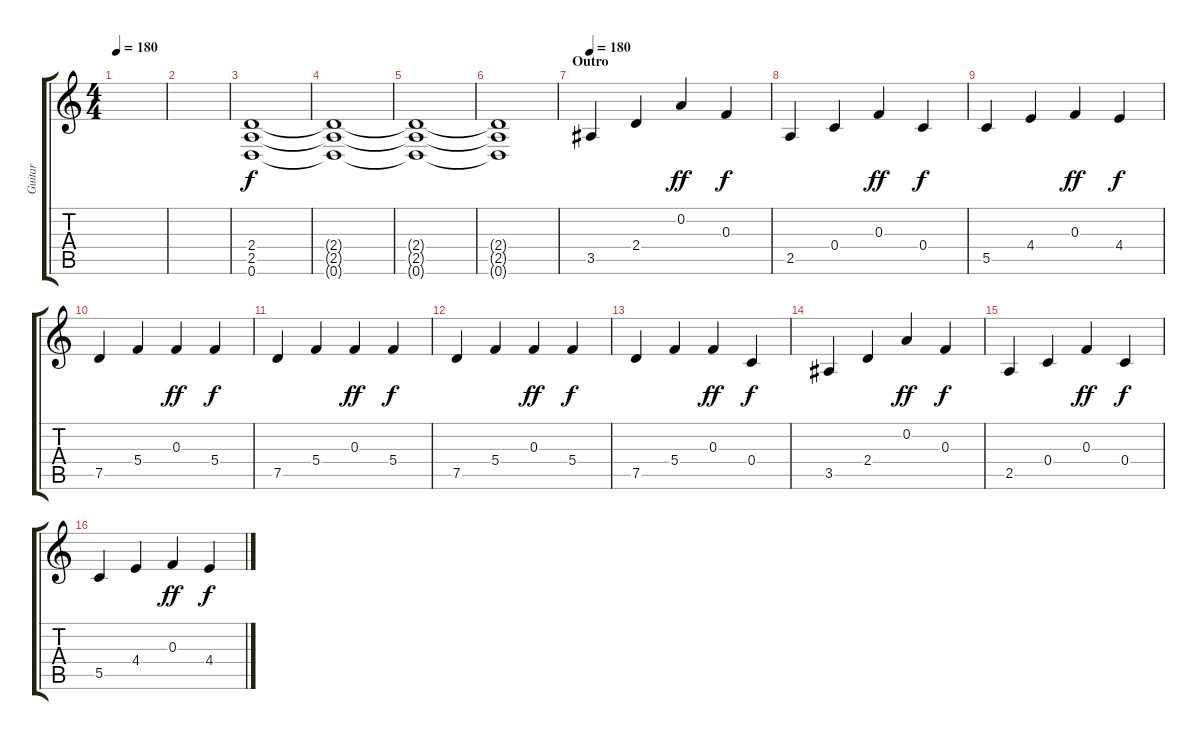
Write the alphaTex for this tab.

\track ("Guitar" "Guitar") {instrument overdrivenguitar}
\staff {score tabs}
\tuning (D4 A3 F3 C3 G2 D2) {hide}
\ts (4 4)
\tempo 180
\clef g2
\ks c
|
|
(2.4 2.5 0.6).1 |
(2.4{t} 2.5{t} 0.6{t}).1 |
(2.4{t} 2.5{t} 0.6{t}).1 |
(2.4{t} 2.5{t} 0.6{t}).1 |
\section ("" "Outro")
\tempo 180
3.5.4{instrument electricguitarjazz} 2.4.4 0.2.4{dy ff} 0.3.4{dy f} |
2.5.4 0.4.4 0.3.4{dy ff} 0.4.4{dy f} |
5.5.4 4.4.4 0.3.4{dy ff} 4.4.4{dy f} |
7.5.4 5.4.4 0.3.4{dy ff} 5.4.4{dy f} |
7.5.4 5.4.4 0.3.4{dy ff} 5.4.4{dy f} |
7.5.4 5.4.4 0.3.4{dy ff} 5.4.4{dy f} |
7.5.4 5.4.4 0.3.4{dy ff} 0.4.4{dy f} |
3.5.4{instrument electricguitarjazz} 2.4.4 0.2.4{dy ff} 0.3.4{dy f} |
2.5.4 0.4.4 0.3.4{dy ff} 0.4.4{dy f} |
5.5.4 4.4.4 0.3.4{dy ff} 4.4.4{dy f}
